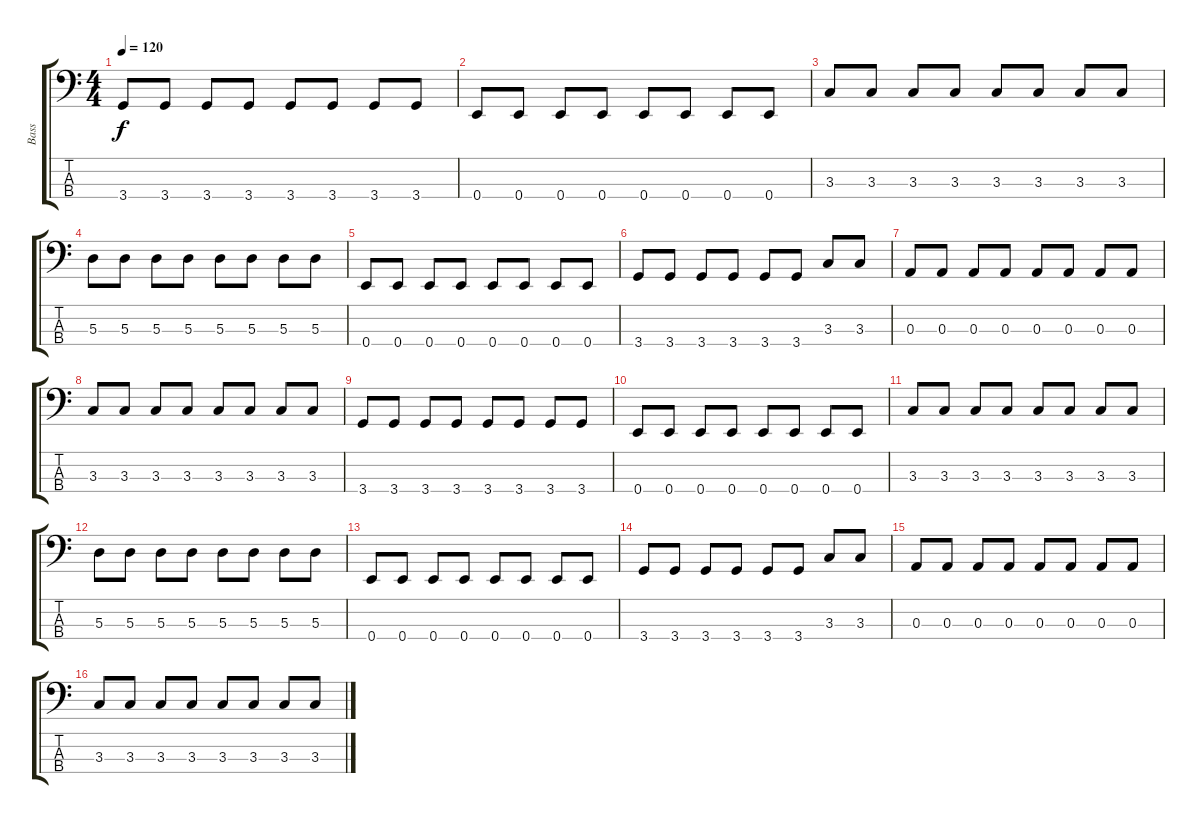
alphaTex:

\track ("Bass" "Bass") {instrument electricbassfinger}
\staff {score tabs}
\tuning (G2 D2 A1 E1) {hide}
\ts (4 4)
\tempo 120
\clef f4
\ks c
3.4.8{dy f} 3.4.8 3.4.8 3.4.8 3.4.8 3.4.8 3.4.8 3.4.8 |
0.4.8 0.4.8 0.4.8 0.4.8 0.4.8 0.4.8 0.4.8 0.4.8 |
3.3.8 3.3.8 3.3.8 3.3.8 3.3.8 3.3.8 3.3.8 3.3.8 |
5.3.8 5.3.8 5.3.8 5.3.8 5.3.8 5.3.8 5.3.8 5.3.8 |
0.4.8 0.4.8 0.4.8 0.4.8 0.4.8 0.4.8 0.4.8 0.4.8 |
3.4.8 3.4.8 3.4.8 3.4.8 3.4.8 3.4.8 3.3.8 3.3.8 |
0.3.8 0.3.8 0.3.8 0.3.8 0.3.8 0.3.8 0.3.8 0.3.8 |
3.3.8 3.3.8 3.3.8 3.3.8 3.3.8 3.3.8 3.3.8 3.3.8 |
3.4.8 3.4.8 3.4.8 3.4.8 3.4.8 3.4.8 3.4.8 3.4.8 |
0.4.8 0.4.8 0.4.8 0.4.8 0.4.8 0.4.8 0.4.8 0.4.8 |
3.3.8 3.3.8 3.3.8 3.3.8 3.3.8 3.3.8 3.3.8 3.3.8 |
5.3.8 5.3.8 5.3.8 5.3.8 5.3.8 5.3.8 5.3.8 5.3.8 |
0.4.8 0.4.8 0.4.8 0.4.8 0.4.8 0.4.8 0.4.8 0.4.8 |
3.4.8 3.4.8 3.4.8 3.4.8 3.4.8 3.4.8 3.3.8 3.3.8 |
0.3.8 0.3.8 0.3.8 0.3.8 0.3.8 0.3.8 0.3.8 0.3.8 |
3.3.8 3.3.8 3.3.8 3.3.8 3.3.8 3.3.8 3.3.8 3.3.8
